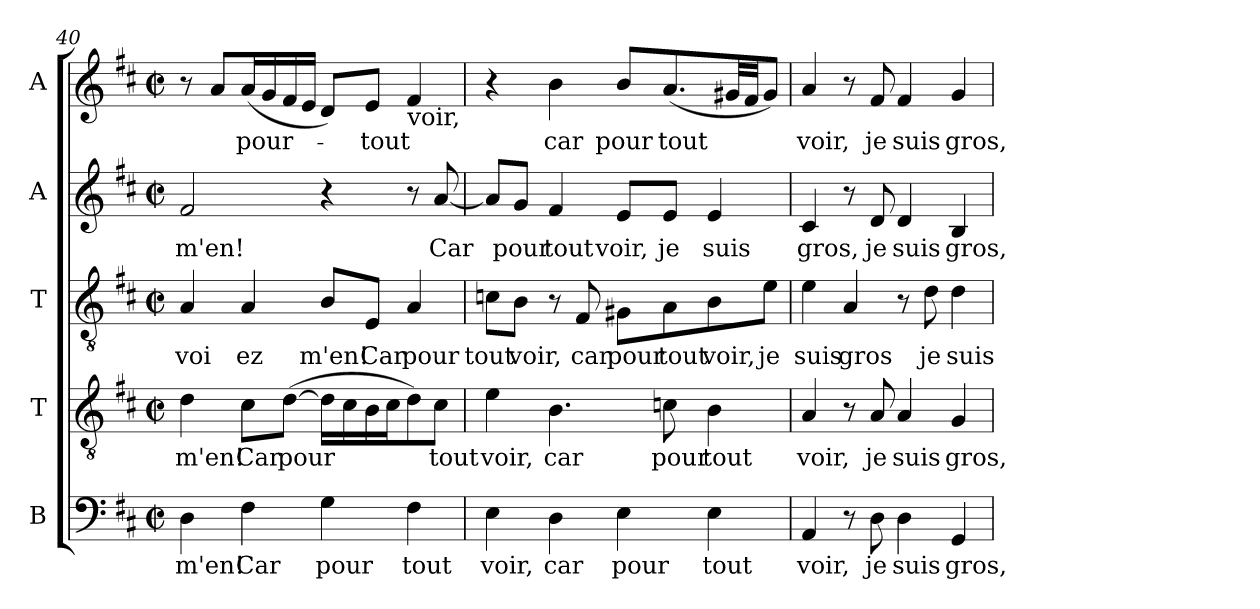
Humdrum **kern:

**kern	**text	**kern	**text	**kern	**text	**kern	**text	**kern	**text
*part5	*part5	*part4	*part4	*part3	*part3	*part2	*part2	*part1	*part1
*staff5	*staff5	*staff4	*staff4	*staff3	*staff3	*staff2	*staff2	*staff1	*staff1
*I"B	*	*I"T	*	*I"T	*	*I"A	*	*I"A	*
*clefF4	*	*clefGv2	*	*clefGv2	*	*clefG2	*	*clefG2	*
*k[f#c#]	*	*k[f#c#]	*	*k[f#c#]	*	*k[f#c#]	*	*k[f#c#]	*
*D:	*	*D:	*	*D:	*	*D:	*	*D:	*
*M2/2	*	*M2/2	*	*M2/2	*	*M2/2	*	*M2/2	*
*met(c|)	*	*met(c|)	*	*met(c|)	*	*met(c|)	*	*met(c|)	*
=40	=40	=40	=40	=40	=40	=40	=40	=40	=40
!	!LO:LY:b:color=#000000	!	!	!	!	!	!	!	!
!	!	!	!LO:LY:b:color=#000000	!	!	!	!	!	!
!	!	!	!	!	!LO:LY:b:color=#000000	!	!	!	!
!	!	!	!	!	!	!	!LO:LY:b:color=#000000	!	!
!	!	!	!	!	!	!	!	!	!LO:LY:b:color=#000000
4Di\	m'en!	4di\	-m'en!	4Ai/	-voi	2f#i/	m'en!	8r	Car
.	.	.	.	.	.	.	.	8ai/L	.
!	!LO:LY:b:color=#000000	!	!	!	!	!	!	!	!
!	!	!	!LO:LY:b:color=#000000	!	!	!	!	!	!
!	!	!	!	!	!LO:LY:b:color=#000000	!	!	!	!
!	!	!	!	!	!	!	!	!	!LO:LY:b:color=#000000
4F#i\	Car	8c#i\L	Car	4Ai/	ez	.	.	(16ai/L	pour-
.	.	.	.	.	.	.	.	16gi/	.
!	!	!	!LO:LY:b:color=#000000	!	!	!	!	!	!
.	.	([8di\J	pour	.	.	.	.	16f#i/	.
.	.	.	.	.	.	.	.	16ei/JJ	.
!	!LO:LY:b:color=#000000	!	!	!	!	!	!	!	!
!	!	!	!	!	!LO:LY:b:color=#000000	!	!	!	!
4Gi\	pour	16di\LL]	.	8Bi/L	m'en!	4r	.	8di/L)	.
.	.	16c#i\	.	.	.	.	.	.	.
!	!	!	!	!	!LO:LY:b:color=#000000	!	!	!	!
!	!	!	!	!	!	!	!	!	!LO:LY:b:color=#000000
.	.	16Bi\	.	8Ei/J	Car	.	.	8ei/J	tout
.	.	16c#i\J	.	.	.	.	.	.	.
!	!LO:LY:b:color=#000000	!	!	!	!	!	!	!	!
!	!	!	!	!	!	!	!	!LO:TX:b:t=voir,	!
!	!	!	!	!	!LO:LY:b:color=#000000	!	!	!	!
4F#i\	tout	8di\)	.	4Ai/	pour	8r	.	4f#i/	.
!	!	!	!LO:LY:b:color=#000000	!	!	!	!	!	!
!	!	!	!	!	!	!	!LO:LY:b:color=#000000	!	!
.	.	8c#i\J	tout	.	.	[8ai/	Car	.	.
!!LO:LB:g=z
=41	=41	=41	=41	=41	=41	=41	=41	=41	=41
!	!LO:LY:b:color=#000000	!	!	!	!	!	!	!	!
!	!	!	!LO:LY:b:color=#000000	!	!	!	!	!	!
!	!	!	!	!	!LO:LY:b:color=#000000	!	!	!	!
4Ei\	voir,	4ei\	voir,	8cni\L	tout	8ai/L]	.	4r	.
!	!	!	!	!	!LO:LY:b:color=#000000	!	!	!	!
!	!	!	!	!	!	!	!LO:LY:b:color=#000000	!	!
.	.	.	.	8Bi\J	voir,	8gi/J	pour	.	.
!	!LO:LY:b:color=#000000	!	!	!	!	!	!	!	!
!	!	!	!LO:LY:b:color=#000000	!	!	!	!	!	!
!	!	!	!	!	!	!	!LO:LY:b:color=#000000	!	!
!	!	!	!	!	!	!	!	!	!LO:LY:b:color=#000000
4Di\	car	4.Bi\	car	8r	.	4f#i/	tout	4bi\	car
!	!	!	!	!	!LO:LY:b:color=#000000	!	!	!	!
.	.	.	.	8F#i/	car	.	.	.	.
!	!LO:LY:b:color=#000000	!	!	!	!	!	!	!	!
!	!	!	!	!	!LO:LY:b:color=#000000	!	!	!	!
!	!	!	!	!	!	!	!LO:LY:b:color=#000000	!	!
!	!	!	!	!	!	!	!	!	!LO:LY:b:color=#000000
4Ei\	pour	.	.	8G#Xi\L	pour	8ei/L	voir,	8bi/L	pour
!	!	!	!LO:LY:b:color=#000000	!	!	!	!	!	!
!	!	!	!	!	!LO:LY:b:color=#000000	!	!	!	!
!	!	!	!	!	!	!	!LO:LY:b:color=#000000	!	!
!	!	!	!	!	!	!	!	!	!LO:LY:b:color=#000000
.	.	8cni\	pour	8Ai\	tout	8ei/J	je	(8.ai/	tout
!	!LO:LY:b:color=#000000	!	!	!	!	!	!	!	!
!	!	!	!LO:LY:b:color=#000000	!	!	!	!	!	!
!	!	!	!	!	!LO:LY:b:color=#000000	!	!	!	!
!	!	!	!	!	!	!	!LO:LY:b:color=#000000	!	!
4Ei\	tout	4Bi\	tout	8Bi\	voir,	4ei/	suis	.	.
.	.	.	.	.	.	.	.	32g#Xi/LL	.
.	.	.	.	.	.	.	.	32f#i/JJ	.
!	!	!	!	!	!LO:LY:b:color=#000000	!	!	!	!
.	.	.	.	8ei\J	je	.	.	8g#i/J)	.
=42	=42	=42	=42	=42	=42	=42	=42	=42	=42
!	!LO:LY:b:color=#000000	!	!	!	!	!	!	!	!
!	!	!	!LO:LY:b:color=#000000	!	!	!	!	!	!
!	!	!	!	!	!LO:LY:b:color=#000000	!	!	!	!
!	!	!	!	!	!	!	!LO:LY:b:color=#000000	!	!
!	!	!	!	!	!	!	!	!	!LO:LY:b:color=#000000
4AAi/	voir,	4Ai/	voir,	4ei\	suis	4c#i/	gros,	4ai/	voir,
!	!	!	!	!	!LO:LY:b:color=#000000	!	!	!	!
8r	.	8r	.	4Ai/	gros	8r	.	8r	.
!	!LO:LY:b:color=#000000	!	!	!	!	!	!	!	!
!	!	!	!LO:LY:b:color=#000000	!	!	!	!	!	!
!	!	!	!	!	!	!	!LO:LY:b:color=#000000	!	!
!	!	!	!	!	!	!	!	!	!LO:LY:b:color=#000000
8Di\	je	8Ai/	je	.	.	8di/	je	8f#i/	je
!	!LO:LY:b:color=#000000	!	!	!	!	!	!	!	!
!	!	!	!LO:LY:b:color=#000000	!	!	!	!	!	!
!	!	!	!	!	!	!	!LO:LY:b:color=#000000	!	!
!	!	!	!	!	!	!	!	!	!LO:LY:b:color=#000000
4Di\	suis	4Ai/	suis	8r	.	4di/	suis	4f#i/	suis
!	!	!	!	!	!LO:LY:b:color=#000000	!	!	!	!
.	.	.	.	8di\	je	.	.	.	.
!	!LO:LY:b:color=#000000	!	!	!	!	!	!	!	!
!	!	!	!LO:LY:b:color=#000000	!	!	!	!	!	!
!	!	!	!	!	!LO:LY:b:color=#000000	!	!	!	!
!	!	!	!	!	!	!	!LO:LY:b:color=#000000	!	!
!	!	!	!	!	!	!	!	!	!LO:LY:b:color=#000000
4GGi/	gros,	4Gi/	gros,	4di\	suis	4Bi/	gros,	4gi/	gros,
=	=	=	=	=	=	=	=	=	=
*-	*-	*-	*-	*-	*-	*-	*-	*-	*-
